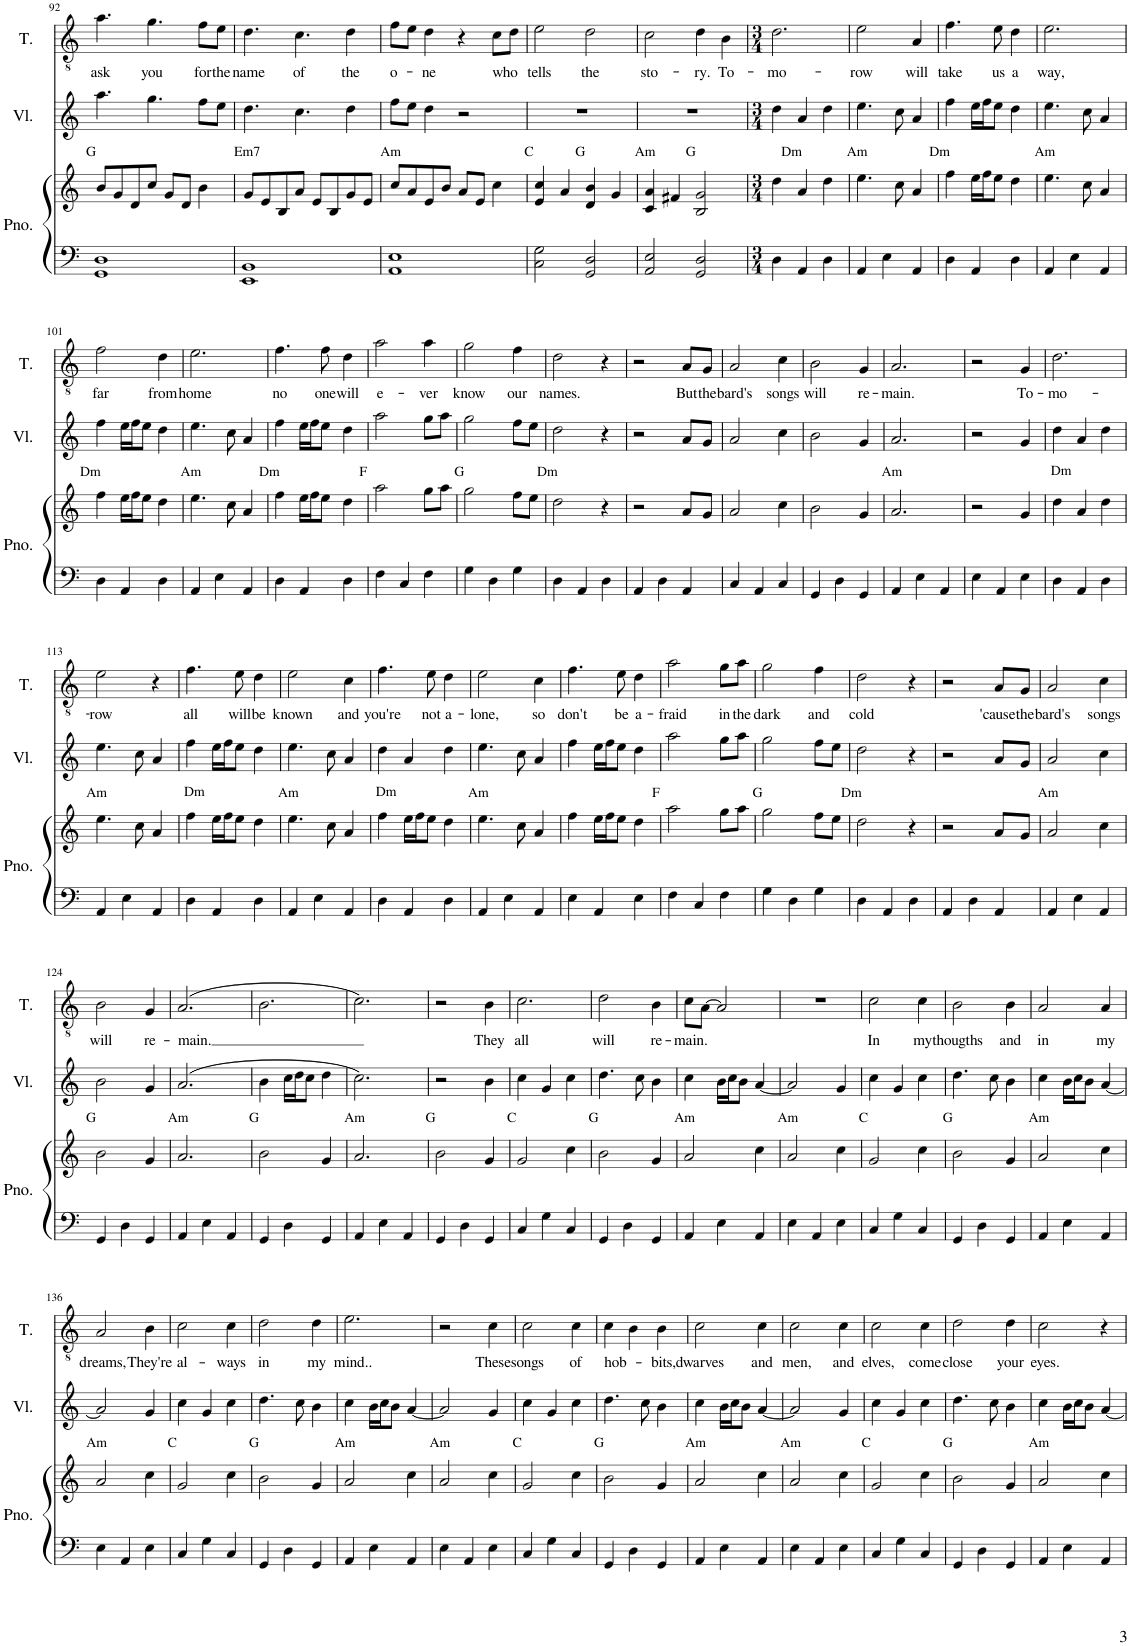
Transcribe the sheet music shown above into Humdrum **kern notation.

**kern	**kern	**kern	**kern	**text
*part3	*part3	*part2	*part1	*part1
*staff4	*staff3	*staff2	*staff1	*staff1
*I"Piano	*	*I"Viool	*I"Tenor	*
*I'Pno.	*	*I'Vl.	*I'T.	*
!!LO:PB:g=z
*clefF4	*clefG2	*clefG2	*clefGv2	*
*k[]	*k[]	*k[]	*k[]	*
*M4/4	*M4/4	*M4/4	*M4/4	*
=92	=92	=92	=92	=92
!	!LO:TX:a:t=G	!	!	!
!	!	!	!	!LO:LY:b
1GG 1D	8b/L	4.aa\	4.a\	ask
.	8g/	.	.	.
.	8d/	.	.	.
!	!	!	!	!LO:LY:b
.	8cc/J	4.gg\	4.g\	you
.	8g/L	.	.	.
.	8d/J	.	.	.
!	!	!	!	!LO:LY:b
.	4b\	8ff\L	8f\L	for
!	!	!	!	!LO:LY:b
.	.	8ee\J	8e\J	the
=93	=93	=93	=93	=93
!	!LO:TX:a:t=Em7	!	!	!
!	!	!	!	!LO:LY:b
1EE 1BB	8g/L	4.dd\	4.d\	name
.	8e/	.	.	.
.	8B/	.	.	.
!	!	!	!	!LO:LY:b
.	8a/J	4.cc\	4.c\	of
.	8e/L	.	.	.
.	8B/	.	.	.
!	!	!	!	!LO:LY:b
.	8g/	4dd\	4d\	the
.	8e/J	.	.	.
=94	=94	=94	=94	=94
!	!LO:TX:a:t=Am	!	!	!
!	!	!	!	!LO:LY:b
1AA 1E	8cc/L	8ff\L	8f\L	o-
.	8a/	8ee\J	8e\J	.
!	!	!	!	!LO:LY:b
.	8e/	4dd\	4d\	ne
.	8b/J	.	.	.
.	8a/L	2r	4r	.
.	8e/J	.	.	.
!	!	!	!	!LO:LY:b
.	4cc\	.	8c\L	who
.	.	.	8d\J	.
=95	=95	=95	=95	=95
!	!LO:TX:a:t=C	!	!	!
!	!	!	!	!LO:LY:b
2C\ 2G\	4e/ 4cc/	1r	2e\	tells
.	4a/	.	.	.
!	!LO:TX:a:t=G	!	!	!
!	!	!	!	!LO:LY:b
2GG/ 2D/	4d/ 4b/	.	2d\	the
.	4g/	.	.	.
=96	=96	=96	=96	=96
!	!LO:TX:a:t=Am	!	!	!
!	!	!	!	!LO:LY:b
2AA/ 2E/	4c/ 4a/	1r	2c\	sto-
.	4f#X/	.	.	.
!	!LO:TX:a:t=G	!	!	!
!	!	!	!	!LO:LY:b
2GG/ 2D/	2B/ 2g/	.	4d\	-ry.
!	!	!	!	!LO:LY:b
.	.	.	4B\	To-
=97	=97	=97	=97	=97
*M3/4	*M3/4	*M3/4	*M3/4	*
!	!	!	!	!LO:LY:b
4D\	4dd\	4dd\	2.d\	-mo-
!	!LO:TX:a:t=Dm	!	!	!
4AA/	4a/	4a/	.	.
4D\	4dd\	4dd\	.	.
=98	=98	=98	=98	=98
!	!LO:TX:a:t=Am	!	!	!
!	!	!	!	!LO:LY:b
4AA/	4.ee\	4.ee\	2e\	-row
4E\	.	.	.	.
.	8cc\	8cc\	.	.
!	!	!	!	!LO:LY:b
4AA/	4a/	4a/	4A/	will
=99	=99	=99	=99	=99
!	!LO:TX:a:t=Dm	!	!	!
!	!	!	!	!LO:LY:b
4D\	4ff\	4ff\	4.f\	take
4AA/	16ee\LL	16ee\LL	.	.
.	16ff\J	16ff\J	.	.
!	!	!	!	!LO:LY:b
.	8ee\J	8ee\J	8e\	us
!	!	!	!	!LO:LY:b
4D\	4dd\	4dd\	4d\	a
=100	=100	=100	=100	=100
!	!LO:TX:a:t=Am	!	!	!
!	!	!	!	!LO:LY:b
4AA/	4.ee\	4.ee\	2.e\	way,
4E\	.	.	.	.
.	8cc\	8cc\	.	.
4AA/	4a/	4a/	.	.
!!LO:LB:g=z
=101	=101	=101	=101	=101
!	!LO:TX:a:t=Dm	!	!	!
!	!	!	!	!LO:LY:b
4D\	4ff\	4ff\	2f\	far
4AA/	16ee\LL	16ee\LL	.	.
.	16ff\J	16ff\J	.	.
.	8ee\J	8ee\J	.	.
!	!	!	!	!LO:LY:b
4D\	4dd\	4dd\	4d\	from
=102	=102	=102	=102	=102
!	!LO:TX:a:t=Am	!	!	!
!	!	!	!	!LO:LY:b
4AA/	4.ee\	4.ee\	2.e\	home
4E\	.	.	.	.
.	8cc\	8cc\	.	.
4AA/	4a/	4a/	.	.
=103	=103	=103	=103	=103
!	!LO:TX:a:t=Dm	!	!	!
!	!	!	!	!LO:LY:b
4D\	4ff\	4ff\	4.f\	no
4AA/	16ee\LL	16ee\LL	.	.
.	16ff\J	16ff\J	.	.
!	!	!	!	!LO:LY:b
.	8ee\J	8ee\J	8f\	one
!	!	!	!	!LO:LY:b
4D\	4dd\	4dd\	4d\	will
=104	=104	=104	=104	=104
!	!LO:TX:a:t=F	!	!	!
!	!	!	!	!LO:LY:b
4F\	2aa\	2aa\	2a\	e-
4C/	.	.	.	.
!	!	!	!	!LO:LY:b
4F\	8gg\L	8gg\L	4a\	-ver
.	8aa\J	8aa\J	.	.
=105	=105	=105	=105	=105
!	!LO:TX:a:t=G	!	!	!
!	!	!	!	!LO:LY:b
4G\	2gg\	2gg\	2g\	know
4D\	.	.	.	.
!	!	!	!	!LO:LY:b
4G\	8ff\L	8ff\L	4f\	our
.	8ee\J	8ee\J	.	.
=106	=106	=106	=106	=106
!	!LO:TX:a:t=Dm	!	!	!
!	!	!	!	!LO:LY:b
4D\	2dd\	2dd\	2d\	names.
4AA/	.	.	.	.
4D\	4r	4r	4r	.
=107	=107	=107	=107	=107
4AA/	2r	2r	2r	.
4D\	.	.	.	.
!	!	!	!	!LO:LY:b
4AA/	8a/L	8a/L	8A/L	But
!	!	!	!	!LO:LY:b
.	8g/J	8g/J	8G/J	the
=108	=108	=108	=108	=108
!	!	!	!	!LO:LY:b
4C/	2a/	2a/	2A/	bard's
4AA/	.	.	.	.
!	!	!	!	!LO:LY:b
4C/	4cc\	4cc\	4c\	songs
=109	=109	=109	=109	=109
!	!	!	!	!LO:LY:b
4GG/	2b\	2b\	2B\	will
4D\	.	.	.	.
!	!	!	!	!LO:LY:b
4GG/	4g/	4g/	4G/	re-
=110	=110	=110	=110	=110
!	!LO:TX:a:t=Am	!	!	!
!	!	!	!	!LO:LY:b
4AA/	2.a/	2.a/	2.A/	-main.
4E\	.	.	.	.
4AA/	.	.	.	.
=111	=111	=111	=111	=111
4E\	2r	2r	2r	.
4AA/	.	.	.	.
!	!	!	!	!LO:LY:b
4E\	4g/	4g/	4G/	To-
=112	=112	=112	=112	=112
!	!LO:TX:a:t=Dm	!	!	!
!	!	!	!	!LO:LY:b
4D\	4dd\	4dd\	2.d\	-mo-
4AA/	4a/	4a/	.	.
4D\	4dd\	4dd\	.	.
!!LO:LB:g=z
=113	=113	=113	=113	=113
!	!LO:TX:a:t=Am	!	!	!
!	!	!	!	!LO:LY:b
4AA/	4.ee\	4.ee\	2e\	-row
4E\	.	.	.	.
.	8cc\	8cc\	.	.
4AA/	4a/	4a/	4r	.
=114	=114	=114	=114	=114
!	!LO:TX:a:t=Dm	!	!	!
!	!	!	!	!LO:LY:b
4D\	4ff\	4ff\	4.f\	all
4AA/	16ee\LL	16ee\LL	.	.
.	16ff\J	16ff\J	.	.
!	!	!	!	!LO:LY:b
.	8ee\J	8ee\J	8e\	will
!	!	!	!	!LO:LY:b
4D\	4dd\	4dd\	4d\	be
=115	=115	=115	=115	=115
!	!LO:TX:a:t=Am	!	!	!
!	!	!	!	!LO:LY:b
4AA/	4.ee\	4.ee\	2e\	known
4E\	.	.	.	.
.	8cc\	8cc\	.	.
!	!	!	!	!LO:LY:b
4AA/	4a/	4a/	4c\	and
=116	=116	=116	=116	=116
!	!LO:TX:a:t=Dm	!	!	!
!	!	!	!	!LO:LY:b
4D\	4ff\	4dd\	4.f\	you're
4AA/	16ee\LL	4a/	.	.
.	16ff\J	.	.	.
!	!	!	!	!LO:LY:b
.	8ee\J	.	8e\	not
!	!	!	!	!LO:LY:b
4D\	4dd\	4dd\	4d\	a-
=117	=117	=117	=117	=117
!	!LO:TX:a:t=Am	!	!	!
!	!	!	!	!LO:LY:b
4AA/	4.ee\	4.ee\	2e\	-lone,
4E\	.	.	.	.
.	8cc\	8cc\	.	.
!	!	!	!	!LO:LY:b
4AA/	4a/	4a/	4c\	so
=118	=118	=118	=118	=118
!	!	!	!	!LO:LY:b
4E\	4ff\	4ff\	4.f\	don't
4AA/	16ee\LL	16ee\LL	.	.
.	16ff\J	16ff\J	.	.
!	!	!	!	!LO:LY:b
.	8ee\J	8ee\J	8e\	be
!	!	!	!	!LO:LY:b
4E\	4dd\	4dd\	4d\	a-
=119	=119	=119	=119	=119
!	!LO:TX:a:t=F	!	!	!
!	!	!	!	!LO:LY:b
4F\	2aa\	2aa\	2a\	-fraid
4C/	.	.	.	.
!	!	!	!	!LO:LY:b
4F\	8gg\L	8gg\L	8g\L	in
!	!	!	!	!LO:LY:b
.	8aa\J	8aa\J	8a\J	the
=120	=120	=120	=120	=120
!	!LO:TX:a:t=G	!	!	!
!	!	!	!	!LO:LY:b
4G\	2gg\	2gg\	2g\	dark
4D\	.	.	.	.
!	!	!	!	!LO:LY:b
4G\	8ff\L	8ff\L	4f\	and
.	8ee\J	8ee\J	.	.
=121	=121	=121	=121	=121
!	!LO:TX:a:t=Dm	!	!	!
!	!	!	!	!LO:LY:b
4D\	2dd\	2dd\	2d\	cold
4AA/	.	.	.	.
4D\	4r	4r	4r	.
=122	=122	=122	=122	=122
4AA/	2r	2r	2r	.
4D\	.	.	.	.
!	!	!	!	!LO:LY:b
4AA/	8a/L	8a/L	8A/L	'cause
!	!	!	!	!LO:LY:b
.	8g/J	8g/J	8G/J	the
=123	=123	=123	=123	=123
!	!LO:TX:a:t=Am	!	!	!
!	!	!	!	!LO:LY:b
4AA/	2a/	2a/	2A/	bard's
4E\	.	.	.	.
!	!	!	!	!LO:LY:b
4AA/	4cc\	4cc\	4c\	songs
!!LO:LB:g=z
=124	=124	=124	=124	=124
!	!LO:TX:a:t=G	!	!	!
!	!	!	!	!LO:LY:b
4GG/	2b\	2b\	2B\	will
4D\	.	.	.	.
!	!	!	!	!LO:LY:b
4GG/	4g/	4g/	4G/	re-
=125	=125	=125	=125	=125
!	!LO:TX:a:t=Am	!	!	!
!	!	!	!	!LO:LY:b
4AA/	2.a/	(2.a/	(2.A/	-main.
4E\	.	.	.	.
4AA/	.	.	.	.
=126	=126	=126	=126	=126
!	!LO:TX:a:t=G	!	!	!
4GG/	2b\	4b\	2.B\	.
4D\	.	16cc\LL	.	.
.	.	16dd\J	.	.
.	.	8cc\J	.	.
4GG/	4g/	4dd\	.	.
=127	=127	=127	=127	=127
!	!LO:TX:a:t=Am	!	!	!
4AA/	2.a/	2.cc\)	2.c\)	.
4E\	.	.	.	.
4AA/	.	.	.	.
=128	=128	=128	=128	=128
!	!LO:TX:a:t=G	!	!	!
4GG/	2b\	2r	2r	.
4D\	.	.	.	.
!	!	!	!	!LO:LY:b
4GG/	4g/	4b\	4B\	They
=129	=129	=129	=129	=129
!	!LO:TX:a:t=C	!	!	!
!	!	!	!	!LO:LY:b
4C/	2g/	4cc\	2.c\	all
4G\	.	4g/	.	.
4C/	4cc\	4cc\	.	.
=130	=130	=130	=130	=130
!	!LO:TX:a:t=G	!	!	!
!	!	!	!	!LO:LY:b
4GG/	2b\	4.dd\	2d\	will
4D\	.	.	.	.
.	.	8cc\	.	.
!	!	!	!	!LO:LY:b
4GG/	4g/	4b\	4B\	re-
=131	=131	=131	=131	=131
!	!LO:TX:a:t=Am	!	!	!
!	!	!	!	!LO:LY:b
4AA/	2a/	4cc\	8c\L	-main.
.	.	.	[8A\J	.
4E\	.	16b\LL	2A/]	.
.	.	16cc\J	.	.
.	.	8b\J	.	.
4AA/	4cc\	[4a/	.	.
=132	=132	=132	=132	=132
!	!LO:TX:a:t=Am	!	!	!
4E\	2a/	2a/]	2.r	.
4AA/	.	.	.	.
4E\	4cc\	4g/	.	.
=133	=133	=133	=133	=133
!	!LO:TX:a:t=C	!	!	!
!	!	!	!	!LO:LY:b
4C/	2g/	4cc\	2c\	In
4G\	.	4g/	.	.
!	!	!	!	!LO:LY:b
4C/	4cc\	4cc\	4c\	my
=134	=134	=134	=134	=134
!	!LO:TX:a:t=G	!	!	!
!	!	!	!	!LO:LY:b
4GG/	2b\	4.dd\	2B\	thougths
4D\	.	.	.	.
.	.	8cc\	.	.
!	!	!	!	!LO:LY:b
4GG/	4g/	4b\	4B\	and
=135	=135	=135	=135	=135
!	!LO:TX:a:t=Am	!	!	!
!	!	!	!	!LO:LY:b
4AA/	2a/	4cc\	2A/	in
4E\	.	16b\LL	.	.
.	.	16cc\J	.	.
.	.	8b\J	.	.
!	!	!	!	!LO:LY:b
4AA/	4cc\	[4a/	4A/	my
!!LO:LB:g=z
=136	=136	=136	=136	=136
!	!LO:TX:a:t=Am	!	!	!
!	!	!	!	!LO:LY:b
4E\	2a/	2a/]	2A/	dreams,
4AA/	.	.	.	.
!	!	!	!	!LO:LY:b
4E\	4cc\	4g/	4B\	They're
=137	=137	=137	=137	=137
!	!LO:TX:a:t=C	!	!	!
!	!	!	!	!LO:LY:b
4C/	2g/	4cc\	2c\	al-
4G\	.	4g/	.	.
!	!	!	!	!LO:LY:b
4C/	4cc\	4cc\	4c\	-ways
=138	=138	=138	=138	=138
!	!LO:TX:a:t=G	!	!	!
!	!	!	!	!LO:LY:b
4GG/	2b\	4.dd\	2d\	in
4D\	.	.	.	.
.	.	8cc\	.	.
!	!	!	!	!LO:LY:b
4GG/	4g/	4b\	4d\	my
=139	=139	=139	=139	=139
!	!LO:TX:a:t=Am	!	!	!
!	!	!	!	!LO:LY:b
4AA/	2a/	4cc\	2.e\	-mind..
4E\	.	16b\LL	.	.
.	.	16cc\J	.	.
.	.	8b\J	.	.
4AA/	4cc\	[4a/	.	.
=140	=140	=140	=140	=140
!	!LO:TX:a:t=Am	!	!	!
4E\	2a/	2a/]	2r	.
4AA/	.	.	.	.
!	!	!	!	!LO:LY:b
4E\	4cc\	4g/	4c\	These
=141	=141	=141	=141	=141
!	!LO:TX:a:t=C	!	!	!
!	!	!	!	!LO:LY:b
4C/	2g/	4cc\	2c\	songs
4G\	.	4g/	.	.
!	!	!	!	!LO:LY:b
4C/	4cc\	4cc\	4c\	of
=142	=142	=142	=142	=142
!	!LO:TX:a:t=G	!	!	!
!	!	!	!	!LO:LY:b
4GG/	2b\	4.dd\	4c\	hob-
4D\	.	.	4B\	.
.	.	8cc\	.	.
!	!	!	!	!LO:LY:b
4GG/	4g/	4b\	4B\	-bits,
=143	=143	=143	=143	=143
!	!LO:TX:a:t=Am	!	!	!
!	!	!	!	!LO:LY:b
4AA/	2a/	4cc\	2c\	dwarves
4E\	.	16b\LL	.	.
.	.	16cc\J	.	.
.	.	8b\J	.	.
!	!	!	!	!LO:LY:b
4AA/	4cc\	[4a/	4c\	and
=144	=144	=144	=144	=144
!	!LO:TX:a:t=Am	!	!	!
!	!	!	!	!LO:LY:b
4E\	2a/	2a/]	2c\	men,
4AA/	.	.	.	.
!	!	!	!	!LO:LY:b
4E\	4cc\	4g/	4c\	and
=145	=145	=145	=145	=145
!	!LO:TX:a:t=C	!	!	!
!	!	!	!	!LO:LY:b
4C/	2g/	4cc\	2c\	elves,
4G\	.	4g/	.	.
!	!	!	!	!LO:LY:b
4C/	4cc\	4cc\	4c\	come
=146	=146	=146	=146	=146
!	!LO:TX:a:t=G	!	!	!
!	!	!	!	!LO:LY:b
4GG/	2b\	4.dd\	2d\	close
4D\	.	.	.	.
.	.	8cc\	.	.
!	!	!	!	!LO:LY:b
4GG/	4g/	4b\	4d\	your
=147	=147	=147	=147	=147
!	!LO:TX:a:t=Am	!	!	!
!	!	!	!	!LO:LY:b
4AA/	2a/	4cc\	2c\	eyes.
4E\	.	16b\LL	.	.
.	.	16cc\J	.	.
.	.	8b\J	.	.
4AA/	4cc\	[4a/	4r	.
=	=	=	=	=
*-	*-	*-	*-	*-
